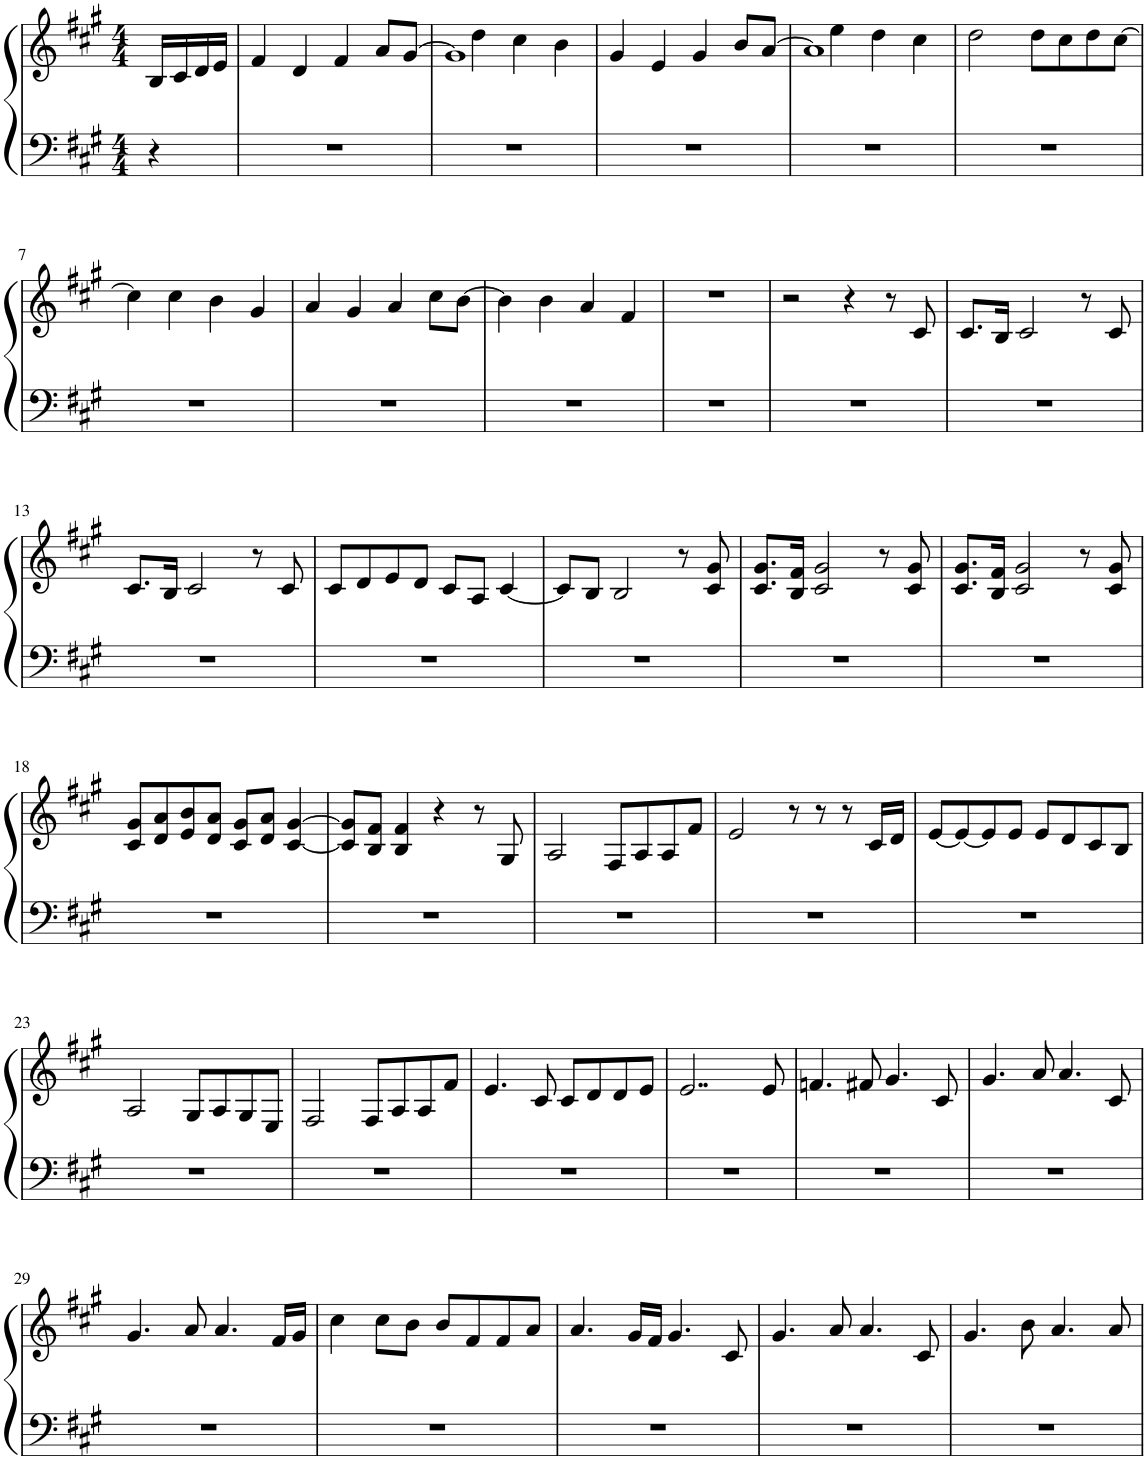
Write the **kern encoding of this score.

**kern	**kern
*part1	*part1
*staff2	*staff1
*I"Piano	*
*I'Pno.	*
*clefF4	*clefG2
*k[f#c#g#]	*k[f#c#g#]
*M4/4	*M4/4
=1	=1
4r	16B/LL
.	16c#/
.	16d/
.	16e/JJ
=2	=2
1r	4f#/
.	4d/
.	4f#/
.	8a/L
.	[8g#/J
=3	=3
*	*^
1r	1g#]	4ryy
.	.	4dd\
.	.	4cc#\
.	.	4b\
*	*v	*v
=4	=4
1r	4g#/
.	4e/
.	4g#/
.	8b/L
.	[8a/J
=5	=5
*	*^
1r	1a]	4ryy
.	.	4ee\
.	.	4dd\
.	.	4cc#\
*	*v	*v
=6	=6
1r	2dd\
.	8dd\L
.	8cc#\
.	8dd\
.	[8cc#\J
!!LO:LB:g=z
=7	=7
1r	4cc#\]
.	4cc#\
.	4b\
.	4g#/
=8	=8
1r	4a/
.	4g#/
.	4a/
.	8cc#\L
.	[8b\J
=9	=9
1r	4b\]
.	4b\
.	4a/
.	4f#/
=10	=10
1r	1r
=11	=11
1r	2r
.	4r
.	8r
.	8c#/
=12	=12
1r	8.c#/L
.	16B/Jk
.	2c#/
.	8r
.	8c#/
!!LO:LB:g=z
=13	=13
1r	8.c#/L
.	16B/Jk
.	2c#/
.	8r
.	8c#/
=14	=14
1r	8c#/L
.	8d/
.	8e/
.	8d/J
.	8c#/L
.	8A/J
.	[4c#/
=15	=15
1r	8c#/L]
.	8B/J
.	2B/
.	8r
.	8c#/ 8g#/
=16	=16
1r	8.c#/ 8.g#/L
.	16B/ 16f#/Jk
.	2c#/ 2g#/
.	8r
.	8c#/ 8g#/
=17	=17
1r	8.c#/ 8.g#/L
.	16B/ 16f#/Jk
.	2c#/ 2g#/
.	8r
.	8c#/ 8g#/
!!LO:LB:g=z
=18	=18
1r	8c#/ 8g#/L
.	8d/ 8a/
.	8e/ 8b/
.	8d/ 8a/J
.	8c#/ 8g#/L
.	8d/ 8a/J
.	[4c#/ [4g#/
=19	=19
1r	8c#/] 8g#/]L
.	8B/ 8f#/J
.	4B/ 4f#/
.	4r
.	8r
.	8G#/
=20	=20
1r	2A/
.	8F#/L
.	8A/
.	8A/
.	8f#/J
=21	=21
1r	2e/
.	8r
.	8r
.	8r
.	16c#/LL
.	16d/JJ
=22	=22
1r	[8e/L
.	8e/_
.	8e/]
.	8e/J
.	8e/L
.	8d/
.	8c#/
.	8B/J
!!LO:LB:g=z
=23	=23
1r	2A/
.	8G#/L
.	8A/
.	8G#/
.	8E/J
=24	=24
1r	2F#/
.	8F#/L
.	8A/
.	8A/
.	8f#/J
=25	=25
1r	4.e/
.	8c#/
.	8c#/L
.	8d/
.	8d/
.	8e/J
=26	=26
1r	2..e/
.	8e/
=27	=27
1r	4.fn/
.	8f#X/
.	4.g#/
.	8c#/
=28	=28
1r	4.g#/
.	8a/
.	4.a/
.	8c#/
!!LO:LB:g=z
=29	=29
1r	4.g#/
.	8a/
.	4.a/
.	16f#/LL
.	16g#/JJ
=30	=30
1r	4cc#\
.	8cc#\L
.	8b\J
.	8b/L
.	8f#/
.	8f#/
.	8a/J
=31	=31
1r	4.a/
.	16g#/LL
.	16f#/JJ
.	4.g#/
.	8c#/
=32	=32
1r	4.g#/
.	8a/
.	4.a/
.	8c#/
=33	=33
1r	4.g#/
.	8b\
.	4.a/
.	8a/
=	=
*-	*-
